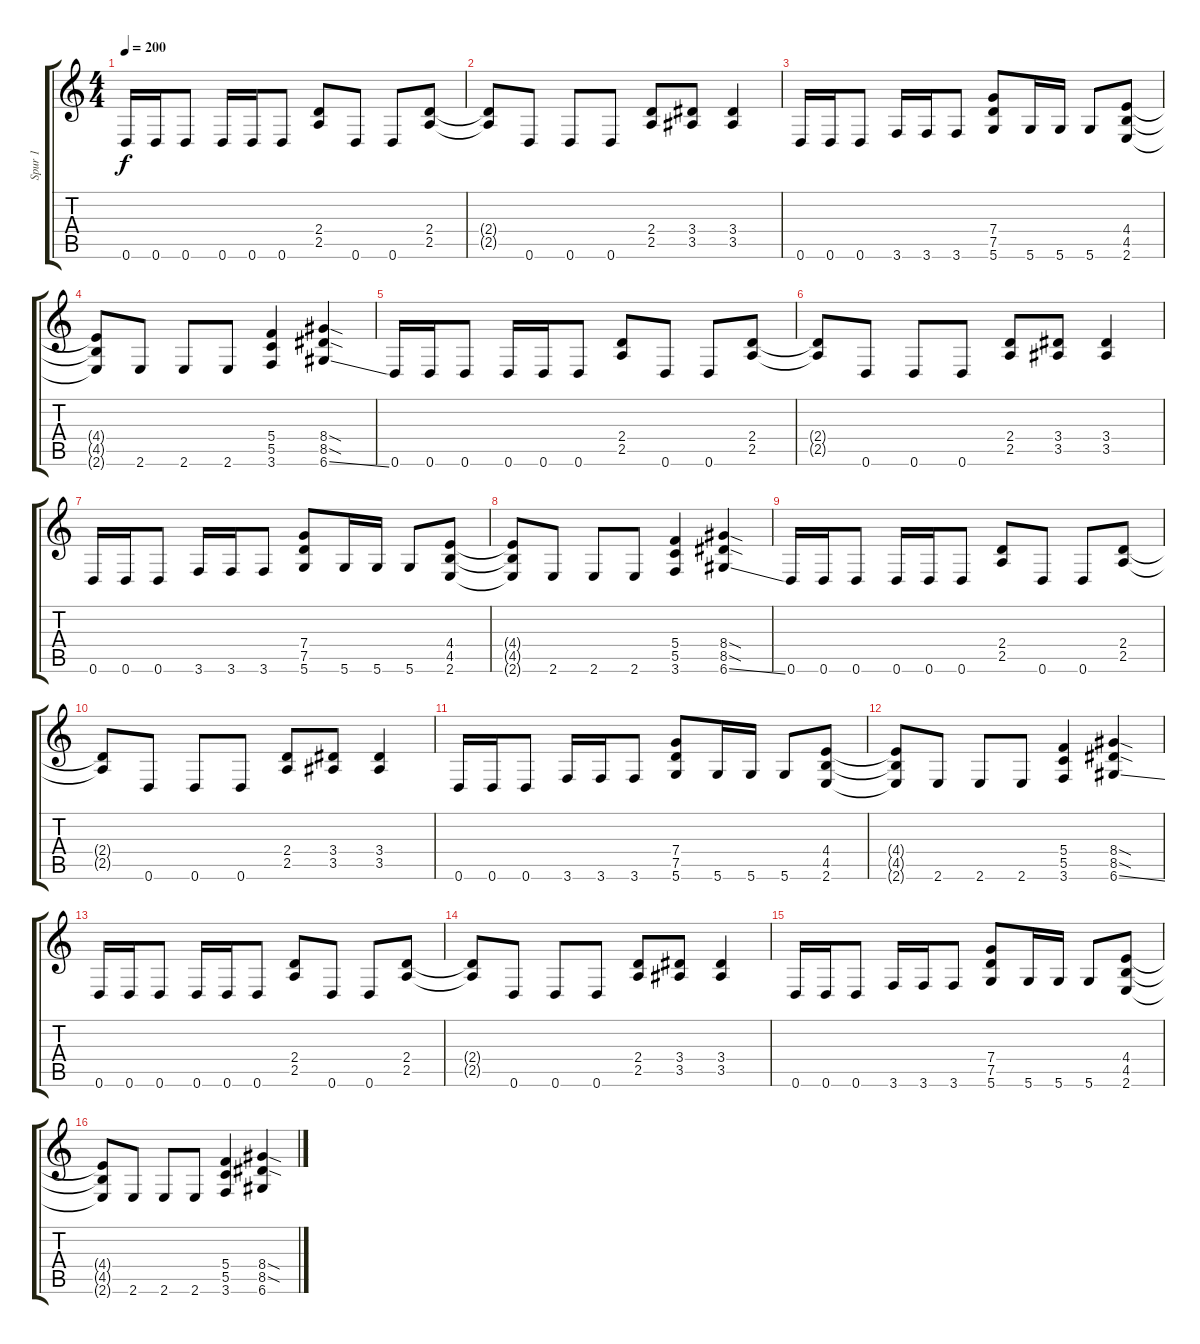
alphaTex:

\track ("Spur 1" "Spur 1") {instrument distortionguitar}
\staff {score tabs}
\tuning (D4 A3 F3 C3 G2 D2) {hide}
\ts (4 4)
\tempo 200
\clef g2
\ks c
0.6.16{dy f} 0.6.16 0.6.8 0.6.16 0.6.16 0.6.8 (2.4 2.5).8 0.6.8 0.6.8 (2.4 2.5).8 |
(2.4{t} 2.5{t}).8 0.6.8 0.6.8 0.6.8 (2.4 2.5).8 (3.4 3.5).8 (3.4 3.5).4 |
0.6.16 0.6.16 0.6.8 3.6.16 3.6.16 3.6.8 (7.4 7.5 5.6).8 5.6.16 5.6.16 5.6.8 (4.4 4.5 2.6).8 |
(4.4{t} 4.5{t} 2.6{t}).8 2.6.8 2.6.8 2.6.8 (5.4 5.5 3.6).4 (8.4{sod} 8.5{sod} 6.6{ss}).4 |
0.6.16 0.6.16 0.6.8 0.6.16 0.6.16 0.6.8 (2.4 2.5).8 0.6.8 0.6.8 (2.4 2.5).8 |
(2.4{t} 2.5{t}).8 0.6.8 0.6.8 0.6.8 (2.4 2.5).8 (3.4 3.5).8 (3.4 3.5).4 |
0.6.16 0.6.16 0.6.8 3.6.16 3.6.16 3.6.8 (7.4 7.5 5.6).8 5.6.16 5.6.16 5.6.8 (4.4 4.5 2.6).8 |
(4.4{t} 4.5{t} 2.6{t}).8 2.6.8 2.6.8 2.6.8 (5.4 5.5 3.6).4 (8.4{sod} 8.5{sod} 6.6{ss}).4 |
0.6.16 0.6.16 0.6.8 0.6.16 0.6.16 0.6.8 (2.4 2.5).8 0.6.8 0.6.8 (2.4 2.5).8 |
(2.4{t} 2.5{t}).8 0.6.8 0.6.8 0.6.8 (2.4 2.5).8 (3.4 3.5).8 (3.4 3.5).4 |
0.6.16 0.6.16 0.6.8 3.6.16 3.6.16 3.6.8 (7.4 7.5 5.6).8 5.6.16 5.6.16 5.6.8 (4.4 4.5 2.6).8 |
(4.4{t} 4.5{t} 2.6{t}).8 2.6.8 2.6.8 2.6.8 (5.4 5.5 3.6).4 (8.4{sod} 8.5{sod} 6.6{ss}).4 |
0.6.16 0.6.16 0.6.8 0.6.16 0.6.16 0.6.8 (2.4 2.5).8 0.6.8 0.6.8 (2.4 2.5).8 |
(2.4{t} 2.5{t}).8 0.6.8 0.6.8 0.6.8 (2.4 2.5).8 (3.4 3.5).8 (3.4 3.5).4 |
0.6.16 0.6.16 0.6.8 3.6.16 3.6.16 3.6.8 (7.4 7.5 5.6).8 5.6.16 5.6.16 5.6.8 (4.4 4.5 2.6).8 |
(4.4{t} 4.5{t} 2.6{t}).8 2.6.8 2.6.8 2.6.8 (5.4 5.5 3.6).4 (8.4{sod} 8.5{sod} 6.6{ss}).4
